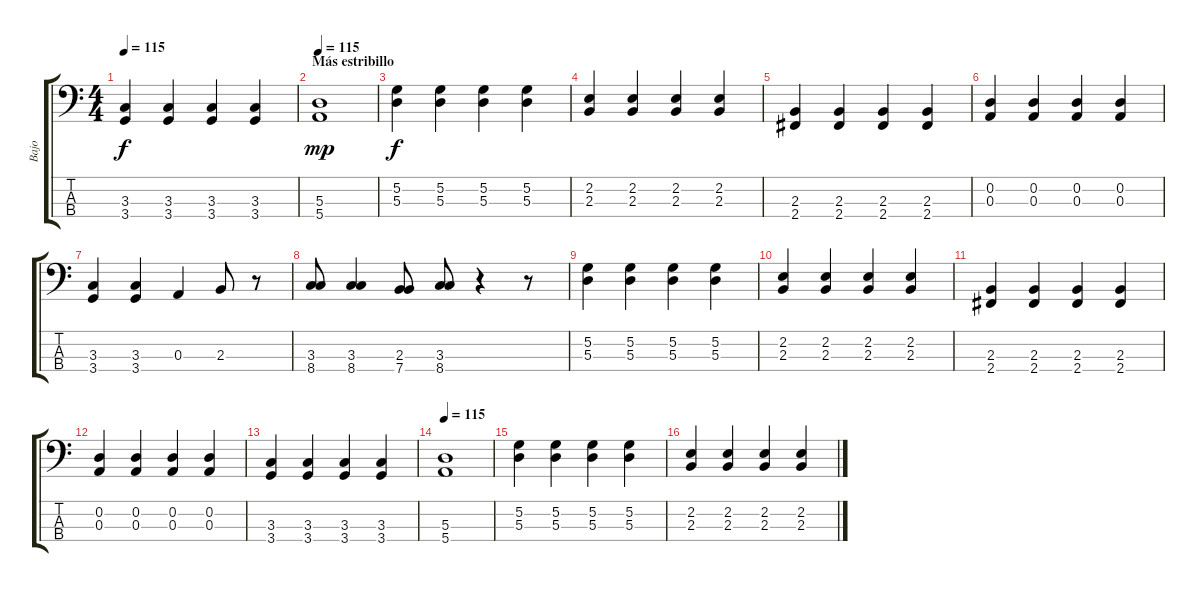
\track ("Bajo" "Bajo") {instrument electricbasspick}
\staff {score tabs}
\tuning (G2 D2 A1 E1) {hide}
\ts (4 4)
\tempo 115
\clef f4
\ks c
(3.3 3.4).4{dy f} (3.3 3.4).4 (3.3 3.4).4 (3.3 3.4).4 |
\section ("" "Más estribillo")
\tempo 115
(5.3 5.4).1{dy mp} |
(5.2 5.3).4{dy f} (5.2 5.3).4 (5.2 5.3).4 (5.2 5.3).4 |
(2.2 2.3).4 (2.2 2.3).4 (2.2 2.3).4 (2.2 2.3).4 |
(2.3 2.4).4 (2.3 2.4).4 (2.3 2.4).4 (2.3 2.4).4 |
(0.2 0.3).4 (0.2 0.3).4 (0.2 0.3).4 (0.2 0.3).4 |
(3.3 3.4).4 (3.3 3.4).4 0.3.4 2.3.8 r.8 |
(3.3 8.4).8 (3.3 8.4).4 (2.3 7.4).8 (3.3 8.4).8 r.4 r.8 |
(5.2 5.3).4 (5.2 5.3).4 (5.2 5.3).4 (5.2 5.3).4 |
(2.2 2.3).4 (2.2 2.3).4 (2.2 2.3).4 (2.2 2.3).4 |
(2.3 2.4).4 (2.3 2.4).4 (2.3 2.4).4 (2.3 2.4).4 |
(0.2 0.3).4 (0.2 0.3).4 (0.2 0.3).4 (0.2 0.3).4 |
(3.3 3.4).4 (3.3 3.4).4 (3.3 3.4).4 (3.3 3.4).4 |
\tempo 115
(5.3 5.4).1 |
(5.2 5.3).4 (5.2 5.3).4 (5.2 5.3).4 (5.2 5.3).4 |
(2.2 2.3).4 (2.2 2.3).4 (2.2 2.3).4 (2.2 2.3).4
